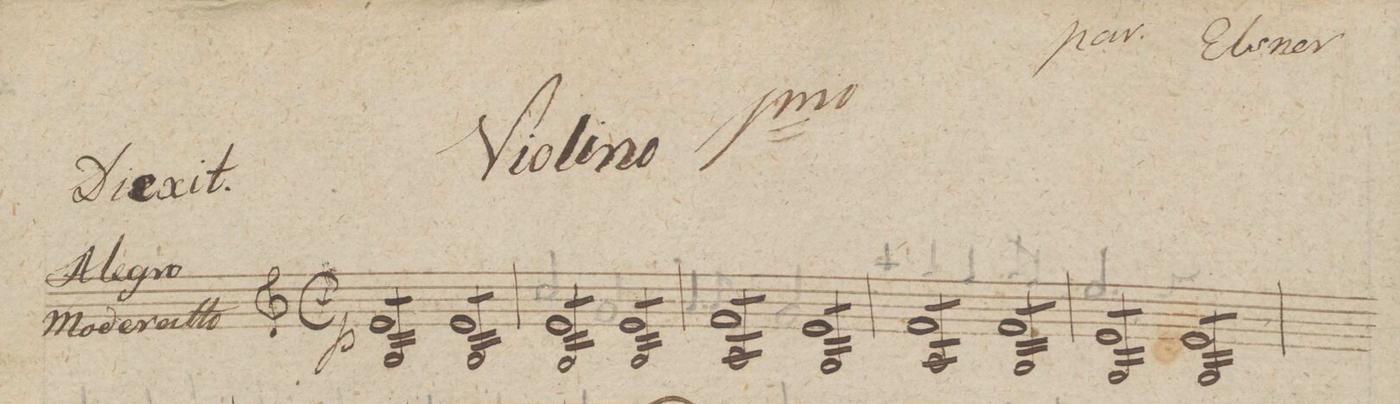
**kern	**dynam
*I"Violino 1mo	*
*clefG2	*
*k[]	*
*met(c|)	*
*M2/2	*
*tremolo	*below
8eL 8G/	p
8e 8G/	.
8e 8G/	.
8eJ 8G/	.
8eL 8G/	.
8e 8G/	.
8e 8G/	.
8eJ 8G/	.
=2	=2
8eL 8G/	.
8e 8G/	.
8e 8G/	.
8eJ 8G/	.
8eL 8G/	.
8e 8G/	.
8e 8G/	.
8eJ 8G/	.
=3	=3
8fL 8A/	.
8f 8A/	.
8f 8A/	.
8fJ 8A/	.
8eL 8G/	.
8e 8G/	.
8e 8G/	.
8eJ 8G/	.
=4	=4
8fL 8A/	.
8f 8A/	.
8f 8A/	.
8fJ 8A/	.
8eL 8G/	.
8e 8G/	.
8e 8G/	.
8eJ 8G/	.
=5	=5
8eL 8G/	.
8e 8G/	.
8e 8G/	.
8eJ 8G/	.
8eL 8G/	.
8e 8G/	.
8e 8G/	.
8eJ 8G/	.
=6	=6
*-	*-
